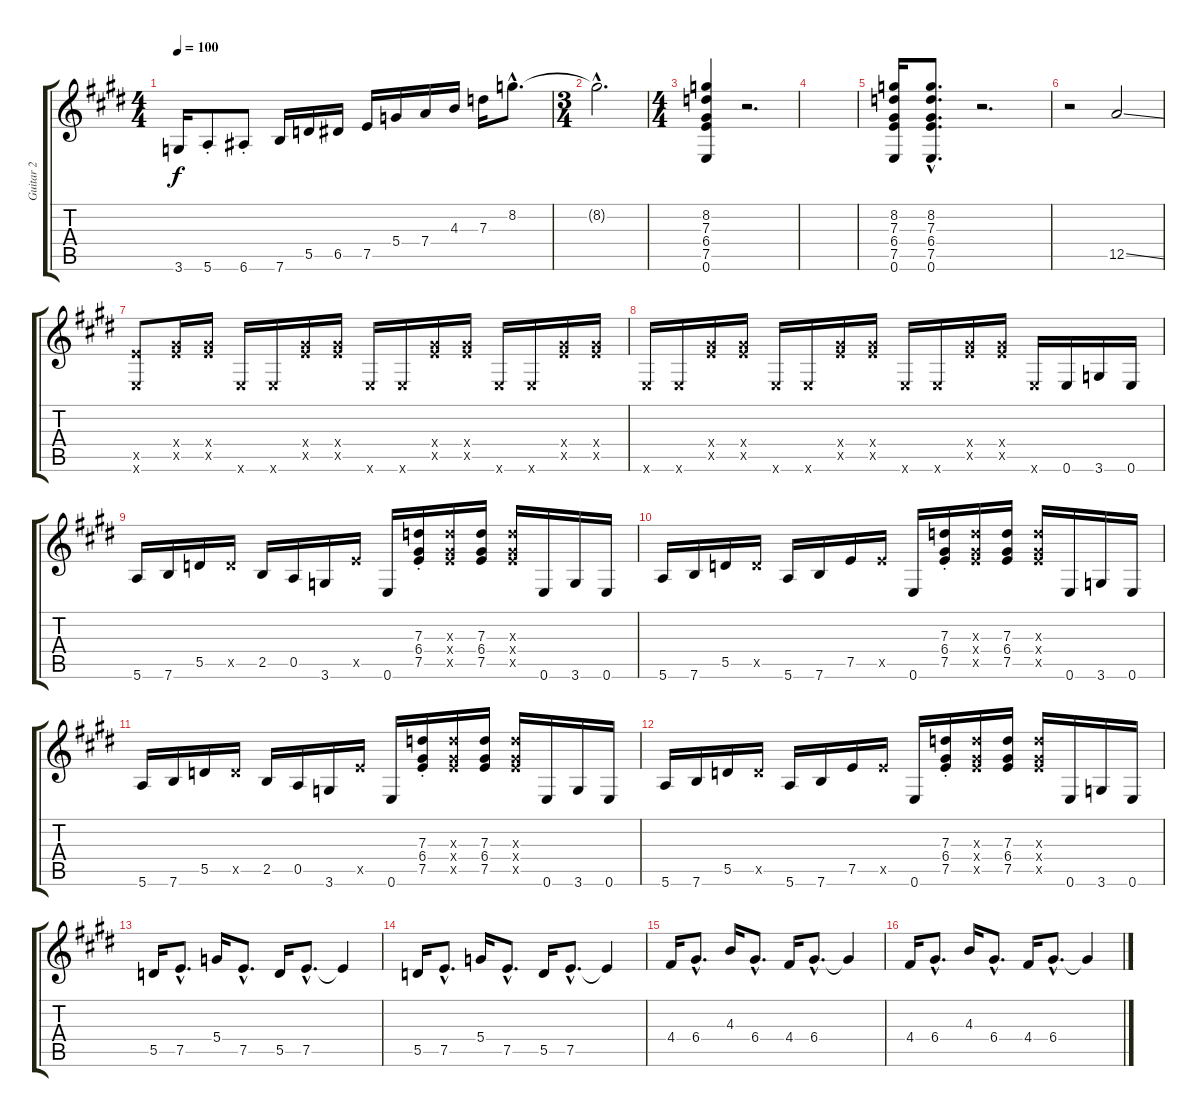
\track ("Guitar 2" "Guitar 2") {instrument distortionguitar}
\staff {score tabs}
\tuning (E4 B3 G3 D3 A2 E2) {hide}
\ts (4 4)
\tempo 100
\clef g2
\ks e
3.6.16{dy f} 5.6{st}.8 6.6{st}.8 7.6.16 5.5.16 6.5.16 7.5.16 5.4.16 7.4.16 4.3.16 7.3.16 8.2{hac}.8{d} |
\ts (3 4)
8.2{hac t}.2{d} |
\ts (4 4)
(8.2 7.3 6.4 7.5 0.6).4 r.2{d} |
|
(8.2 7.3 6.4 7.5 0.6).16 (8.2{hac} 7.3{hac} 6.4{hac} 7.5{hac} 0.6{hac}).8{d} r.2{d} |
r.2 12.5{ss}.2 |
(7.5{x} 0.6{x}).8 (6.4{x} 7.5{x}).16 (6.4{x} 7.5{x}).16 0.6{x}.16 0.6{x}.16 (6.4{x} 7.5{x}).16 (6.4{x} 7.5{x}).16 0.6{x}.16 0.6{x}.16 (6.4{x} 7.5{x}).16 (6.4{x} 7.5{x}).16 0.6{x}.16 0.6{x}.16 (6.4{x} 7.5{x}).16 (6.4{x} 7.5{x}).16 |
0.6{x}.16 0.6{x}.16 (6.4{x} 7.5{x}).16 (6.4{x} 7.5{x}).16 0.6{x}.16 0.6{x}.16 (6.4{x} 7.5{x}).16 (6.4{x} 7.5{x}).16 0.6{x}.16 0.6{x}.16 (6.4{x} 7.5{x}).16 (6.4{x} 7.5{x}).16 0.6{x}.16 0.6.16 3.6.16 0.6.16 |
5.6.16 7.6.16 5.5.16 5.5{x}.16 2.5.16 0.5.16 3.6.16 7.5{x}.16 0.6.16 (7.3 6.4{st} 7.5).16 (7.3{x} 6.4{x} 7.5{x}).16 (7.3 6.4 7.5).16 (7.3{x} 6.4{x} 7.5{x}).16 0.6.16 3.6.16 0.6.16 |
5.6.16 7.6.16 5.5.16 5.5{x}.16 5.6.16 7.6.16 7.5.16 7.5{x}.16 0.6.16 (7.3 6.4{st} 7.5).16 (7.3{x} 6.4{x} 7.5{x}).16 (7.3 6.4 7.5).16 (7.3{x} 6.4{x} 7.5{x}).16 0.6.16 3.6.16 0.6.16 |
5.6.16 7.6.16 5.5.16 5.5{x}.16 2.5.16 0.5.16 3.6.16 7.5{x}.16 0.6.16 (7.3 6.4{st} 7.5).16 (7.3{x} 6.4{x} 7.5{x}).16 (7.3 6.4 7.5).16 (7.3{x} 6.4{x} 7.5{x}).16 0.6.16 3.6.16 0.6.16 |
5.6.16 7.6.16 5.5.16 5.5{x}.16 5.6.16 7.6.16 7.5.16 7.5{x}.16 0.6.16 (7.3 6.4{st} 7.5).16 (7.3{x} 6.4{x} 7.5{x}).16 (7.3 6.4 7.5).16 (7.3{x} 6.4{x} 7.5{x}).16 0.6.16 3.6.16 0.6.16 |
5.5.16 7.5{hac}.8{d} 5.4.16 7.5{hac}.8{d} 5.5.16 7.5{hac}.8{d} 7.5{t}.4 |
5.5.16 7.5{hac}.8{d} 5.4.16 7.5{hac}.8{d} 5.5.16 7.5{hac}.8{d} 7.5{t}.4 |
4.4.16 6.4{hac}.8{d} 4.3.16 6.4{hac}.8{d} 4.4.16 6.4{hac}.8{d} 6.4{t}.4 |
4.4.16 6.4{hac}.8{d} 4.3.16 6.4{hac}.8{d} 4.4.16 6.4{hac}.8{d} 6.4{t}.4
